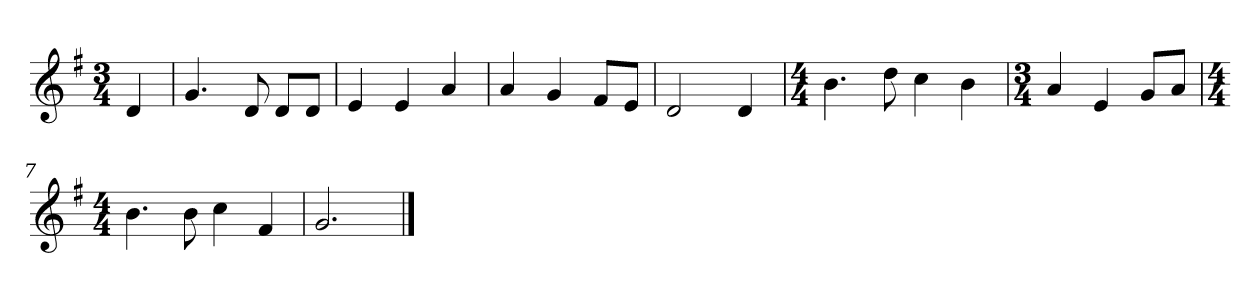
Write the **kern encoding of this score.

**kern
*part1
*staff1
*k[f#]
*M3/4
*MM120
=
4d
=1
4.g
8d
8dL
8dJ
=2
4e
4e
4a
=3
4a
4g
8f#L
8eJ
=4
2d
4d
=5
*M4/4
4.b
8dd
4cc
4b
=6
*M3/4
4a
4e
8gL
8aJ
=7
*M4/4
4.b
8b
4cc
4f#
=8
2.g
==
*-
